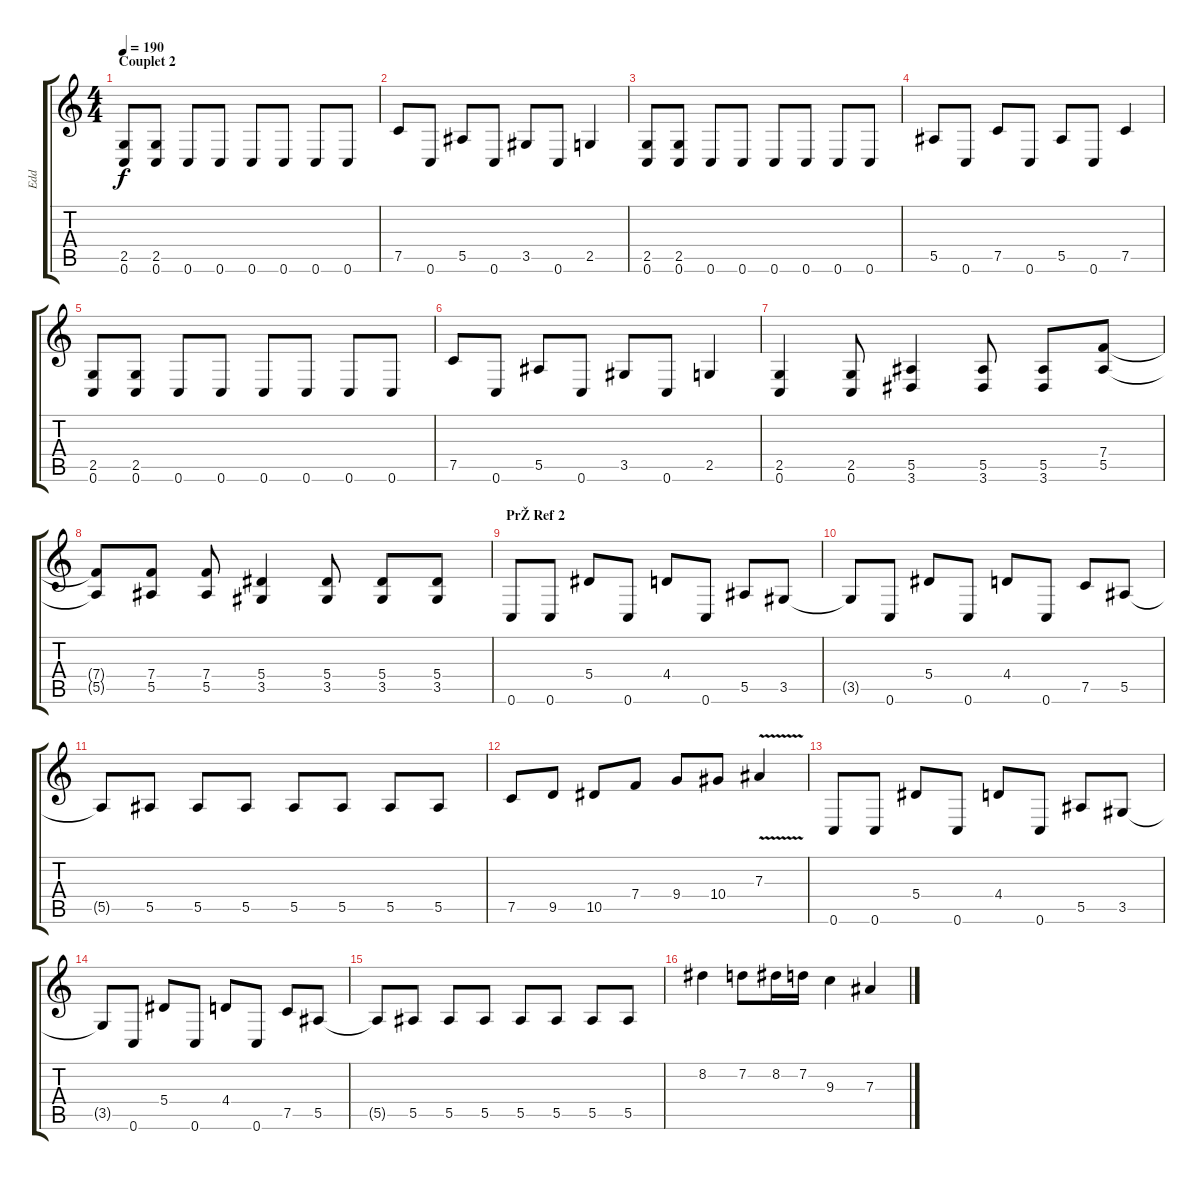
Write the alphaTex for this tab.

\track ("Edd" "Edd") {instrument distortionguitar}
\staff {score tabs}
\tuning (C4 G3 Eb3 Bb2 F2 C2) {hide}
\ts (4 4)
\section ("" "Couplet 2")
\tempo 190
\clef g2
\ks c
(2.5 0.6).8{dy f} (2.5 0.6).8 0.6.8 0.6.8 0.6.8 0.6.8 0.6.8 0.6.8 |
7.5.8 0.6.8 5.5.8 0.6.8 3.5.8 0.6.8 2.5.4 |
(2.5 0.6).8 (2.5 0.6).8 0.6.8 0.6.8 0.6.8 0.6.8 0.6.8 0.6.8 |
5.5.8 0.6.8 7.5.8 0.6.8 5.5.8 0.6.8 7.5.4 |
(2.5 0.6).8 (2.5 0.6).8 0.6.8 0.6.8 0.6.8 0.6.8 0.6.8 0.6.8 |
7.5.8 0.6.8 5.5.8 0.6.8 3.5.8 0.6.8 2.5.4 |
(2.5 0.6).4 (2.5 0.6).8 (5.5 3.6).4 (5.5 3.6).8 (5.5 3.6).8 (7.4 5.5).8 |
(7.4{t} 5.5{t}).8 (7.4 5.5).8 (7.4 5.5).8 (5.4 3.5).4 (5.4 3.5).8 (5.4 3.5).8 (5.4 3.5).8 |
\section ("" "PrŽ Ref 2")
0.6.8 0.6.8 5.4.8 0.6.8 4.4.8 0.6.8 5.5.8 3.5.8 |
3.5{t}.8 0.6.8 5.4.8 0.6.8 4.4.8 0.6.8 7.5.8 5.5.8 |
5.5{t}.8 5.5.8 5.5.8 5.5.8 5.5.8 5.5.8 5.5.8 5.5.8 |
7.5.8 9.5.8 10.5.8 7.4.8 9.4.8 10.4.8 7.3{v}.4 |
0.6.8 0.6.8 5.4.8 0.6.8 4.4.8 0.6.8 5.5.8 3.5.8 |
3.5{t}.8 0.6.8 5.4.8 0.6.8 4.4.8 0.6.8 7.5.8 5.5.8 |
5.5{t}.8 5.5.8 5.5.8 5.5.8 5.5.8 5.5.8 5.5.8 5.5.8 |
8.2.4 7.2.8 8.2.16 7.2.16 9.3.4 7.3.4
